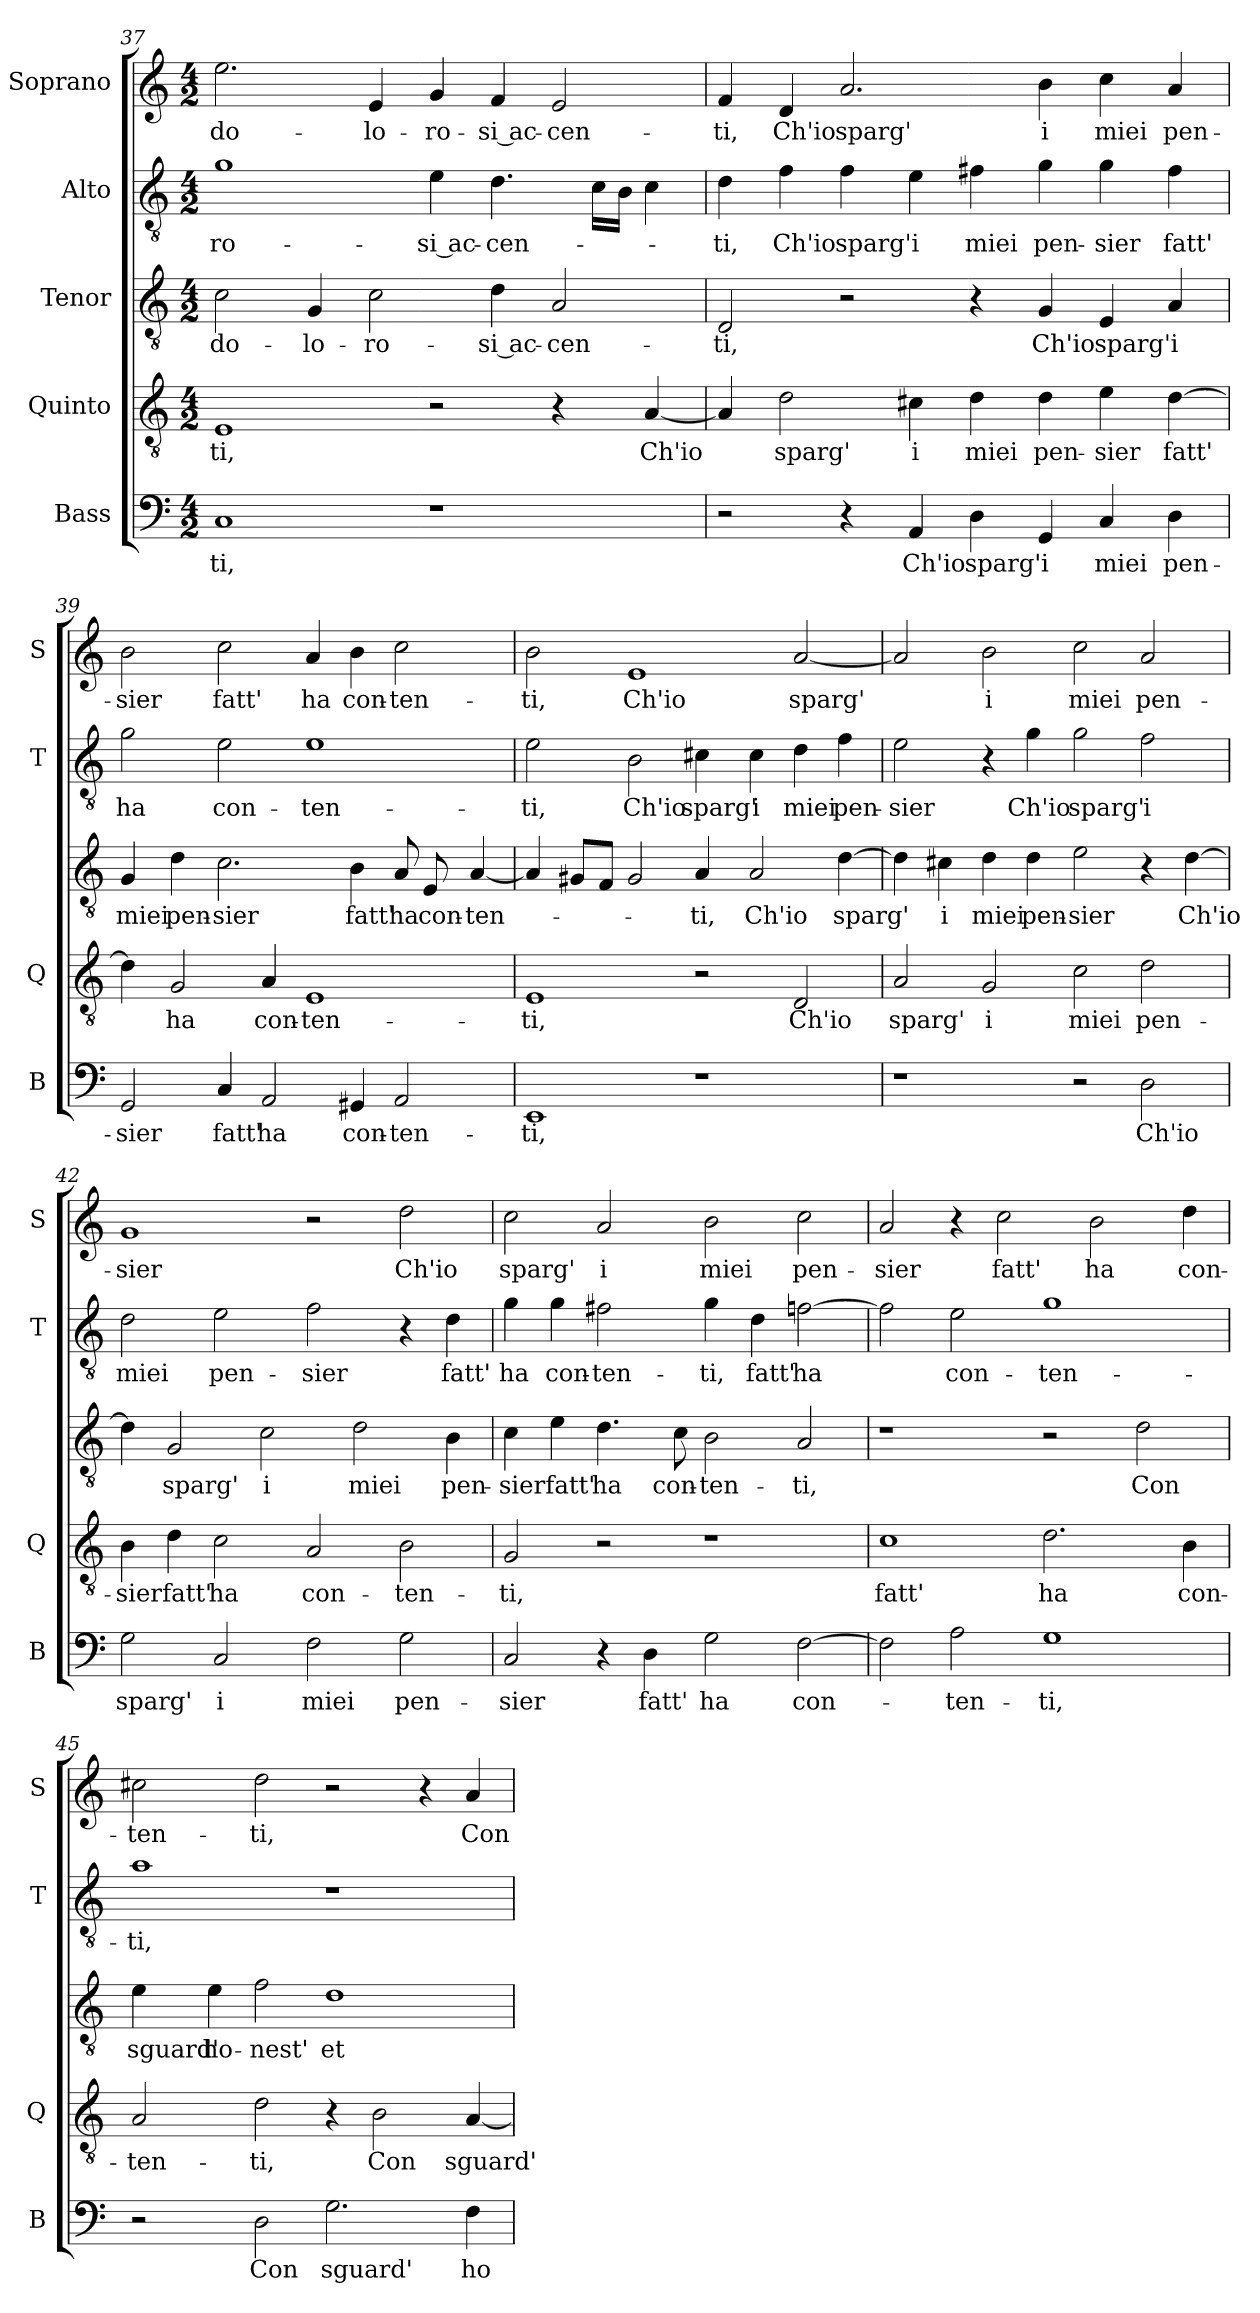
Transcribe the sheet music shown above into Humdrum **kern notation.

**kern	**text	**kern	**text	**kern	**text	**kern	**text	**kern	**text
*part5	*part5	*part4	*part4	*part3	*part3	*part2	*part2	*part1	*part1
*staff5	*staff5	*staff4	*staff4	*staff3	*staff3	*staff2	*staff2	*staff1	*staff1
*I"Bass	*	*I"Quinto	*	*I"Tenor	*	*I"Alto	*	*I"Soprano	*
*I'B	*	*I'Q	*	*	*	*I'T	*	*I'S	*
*clefF4	*	*clefGv2	*	*clefGv2	*	*clefGv2	*	*clefG2	*
*k[]	*	*k[]	*	*k[]	*	*k[]	*	*k[]	*
*C:	*	*C:	*	*C:	*	*C:	*	*C:	*
*M4/2	*	*M4/2	*	*M4/2	*	*M4/2	*	*M4/2	*
=37	=37	=37	=37	=37	=37	=37	=37	=37	=37
!	!LO:LY:b	!	!LO:LY:b	!	!LO:LY:b	!	!LO:LY:b	!	!LO:LY:b
1C	-ti,	1E	-ti,	2c\	do-	1g	-ro-	2.ee\	do-
!	!	!	!	!	!LO:LY:b	!	!	!	!
.	.	.	.	4G/	-lo-	.	.	.	.
!	!	!	!	!	!LO:LY:b	!	!	!	!LO:LY:b
.	.	.	.	2c\	-ro-	.	.	4e/	-lo-
!	!	!	!	!	!	!	!LO:LY:b	!	!LO:LY:b
1r	.	2r	.	.	.	4e\	-si ac-	4g/	-ro-
!	!	!	!	!	!LO:LY:b	!	!LO:LY:b	!	!LO:LY:b
.	.	.	.	4d\	-si ac-	4.d\	-cen-	4f/	-si ac-
!	!	!	!	!	!LO:LY:b	!	!	!	!LO:LY:b
.	.	4r	.	2A/	-cen-	.	.	2e/	-cen-
.	.	.	.	.	.	16c\LL	.	.	.
.	.	.	.	.	.	16B\JJ	.	.	.
!	!	!	!LO:LY:b	!	!	!	!	!	!
.	.	[4A/	Ch'io	.	.	4c\	.	.	.
=38	=38	=38	=38	=38	=38	=38	=38	=38	=38
!	!	!	!	!	!LO:LY:b	!	!LO:LY:b	!	!LO:LY:b
2r	.	4A/]	.	2D/	-ti,	4d\	-ti,	4f/	-ti,
!	!	!	!LO:LY:b	!	!	!	!LO:LY:b	!	!LO:LY:b
.	.	2d\	sparg'	.	.	4f\	Ch'io	4d/	Ch'io
!	!	!	!	!	!	!	!LO:LY:b	!	!LO:LY:b
4r	.	.	.	2r	.	4f\	sparg'	2.a/	sparg'
!	!LO:LY:b	!	!LO:LY:b	!	!	!	!LO:LY:b	!	!
4AA/	Ch'io	4c#X\	i	.	.	4e\	i	.	.
!	!LO:LY:b	!	!LO:LY:b	!	!	!	!LO:LY:b	!	!
4D\	sparg'	4d\	miei	4r	.	4f#X\	miei	.	.
!	!LO:LY:b	!	!LO:LY:b	!	!LO:LY:b	!	!LO:LY:b	!	!LO:LY:b
4GG/	i	4d\	pen-	4G/	Ch'io	4g\	pen-	4b\	i
!	!LO:LY:b	!	!LO:LY:b	!	!LO:LY:b	!	!LO:LY:b	!	!LO:LY:b
4C/	miei	4e\	-sier	4E/	sparg'	4g\	-sier	4cc\	miei
!	!LO:LY:b	!	!LO:LY:b	!	!LO:LY:b	!	!LO:LY:b	!	!LO:LY:b
4D\	pen-	[4d\	fatt'	4A/	i	4f#\	fatt'	4a/	pen-
!!LO:LB:g=z
=39	=39	=39	=39	=39	=39	=39	=39	=39	=39
!	!LO:LY:b	!	!	!	!LO:LY:b	!	!LO:LY:b	!	!LO:LY:b
2GG/	-sier	4d\]	.	4G/	miei	2g\	ha	2b\	-sier
!	!	!	!LO:LY:b	!	!LO:LY:b	!	!	!	!
.	.	2G/	ha	4d\	pen-	.	.	.	.
!	!LO:LY:b	!	!	!	!LO:LY:b	!	!LO:LY:b	!	!LO:LY:b
4C/	fatt'	.	.	2.c\	-sier	2e\	con-	2cc\	fatt'
!	!LO:LY:b	!	!LO:LY:b	!	!	!	!	!	!
2AA/	ha	4A/	con-	.	.	.	.	.	.
!	!	!	!LO:LY:b	!	!	!	!LO:LY:b	!	!LO:LY:b
.	.	1E	-ten-	.	.	1e	-ten-	4a/	ha
!	!LO:LY:b	!	!	!	!LO:LY:b	!	!	!	!LO:LY:b
4GG#X/	con-	.	.	4B\	fatt'	.	.	4b\	con-
!	!LO:LY:b	!	!	!	!LO:LY:b	!	!	!	!LO:LY:b
2AA/	-ten-	.	.	8A/	ha	.	.	2cc\	-ten-
!	!	!	!	!	!LO:LY:b	!	!	!	!
.	.	.	.	8E/	con-	.	.	.	.
!	!	!	!	!	!LO:LY:b	!	!	!	!
.	.	.	.	[4A/	-ten-	.	.	.	.
=40	=40	=40	=40	=40	=40	=40	=40	=40	=40
!	!LO:LY:b	!	!LO:LY:b	!	!	!	!LO:LY:b	!	!LO:LY:b
1EE	-ti,	1E	-ti,	4A/]	.	2e\	-ti,	2b\	-ti,
.	.	.	.	8G#X/L	.	.	.	.	.
.	.	.	.	8F/J	.	.	.	.	.
!	!	!	!	!	!	!	!LO:LY:b	!	!LO:LY:b
.	.	.	.	2G#/	.	2B\	Ch'io	1e	Ch'io
!	!	!	!	!	!LO:LY:b	!	!LO:LY:b	!	!
1r	.	2r	.	4A/	-ti,	4c#X\	sparg'	.	.
!	!	!	!	!	!LO:LY:b	!	!LO:LY:b	!	!
.	.	.	.	2A/	Ch'io	4c#\	i	.	.
!	!	!	!LO:LY:b	!	!	!	!LO:LY:b	!	!LO:LY:b
.	.	2D/	Ch'io	.	.	4d\	miei	[2a/	sparg'
!	!	!	!	!	!LO:LY:b	!	!LO:LY:b	!	!
.	.	.	.	[4d\	sparg'	4f\	pen-	.	.
=41	=41	=41	=41	=41	=41	=41	=41	=41	=41
!	!	!	!LO:LY:b	!	!	!	!LO:LY:b	!	!
1r	.	2A/	sparg'	4d\]	.	2e\	-sier	2a/]	.
!	!	!	!	!	!LO:LY:b	!	!	!	!
.	.	.	.	4c#X\	i	.	.	.	.
!	!	!	!LO:LY:b	!	!LO:LY:b	!	!	!	!LO:LY:b
.	.	2G/	i	4d\	miei	4r	.	2b\	i
!	!	!	!	!	!LO:LY:b	!	!LO:LY:b	!	!
.	.	.	.	4d\	pen-	4g\	Ch'io	.	.
!	!	!	!LO:LY:b	!	!LO:LY:b	!	!LO:LY:b	!	!LO:LY:b
2r	.	2c\	miei	2e\	-sier	2g\	sparg'	2cc\	miei
!	!LO:LY:b	!	!LO:LY:b	!	!	!	!LO:LY:b	!	!LO:LY:b
2D\	Ch'io	2d\	pen-	4r	.	2f\	i	2a/	pen-
!	!	!	!	!	!LO:LY:b	!	!	!	!
.	.	.	.	[4d\	Ch'io	.	.	.	.
!!LO:PB:g=z
=42	=42	=42	=42	=42	=42	=42	=42	=42	=42
!	!LO:LY:b	!	!LO:LY:b	!	!	!	!LO:LY:b	!	!LO:LY:b
2G\	sparg'	4B\	-sier	4d\]	.	2d\	miei	1g	-sier
!	!	!	!LO:LY:b	!	!LO:LY:b	!	!	!	!
.	.	4d\	fatt'	2G/	sparg'	.	.	.	.
!	!LO:LY:b	!	!LO:LY:b	!	!	!	!LO:LY:b	!	!
2C/	i	2c\	ha	.	.	2e\	pen-	.	.
!	!	!	!	!	!LO:LY:b	!	!	!	!
.	.	.	.	2c\	i	.	.	.	.
!	!LO:LY:b	!	!LO:LY:b	!	!	!	!LO:LY:b	!	!
2F\	miei	2A/	con-	.	.	2f\	-sier	2r	.
!	!	!	!	!	!LO:LY:b	!	!	!	!
.	.	.	.	2d\	miei	.	.	.	.
!	!LO:LY:b	!	!LO:LY:b	!	!	!	!	!	!LO:LY:b
2G\	pen-	2B\	-ten-	.	.	4r	.	2dd\	Ch'io
!	!	!	!	!	!LO:LY:b	!	!LO:LY:b	!	!
.	.	.	.	4B\	pen-	4d\	fatt'	.	.
=43	=43	=43	=43	=43	=43	=43	=43	=43	=43
!	!LO:LY:b	!	!LO:LY:b	!	!LO:LY:b	!	!LO:LY:b	!	!LO:LY:b
2C/	-sier	2G/	-ti,	4c\	-sier	4g\	ha	2cc\	sparg'
!	!	!	!	!	!LO:LY:b	!	!LO:LY:b	!	!
.	.	.	.	4e\	fatt'	4g\	con-	.	.
!	!	!	!	!	!LO:LY:b	!	!LO:LY:b	!	!LO:LY:b
4r	.	2r	.	4.d\	ha	2f#X\	-ten-	2a/	i
!	!LO:LY:b	!	!	!	!	!	!	!	!
4D\	fatt'	.	.	.	.	.	.	.	.
!	!	!	!	!	!LO:LY:b	!	!	!	!
.	.	.	.	8c\	con-	.	.	.	.
!	!LO:LY:b	!	!	!	!LO:LY:b	!	!LO:LY:b	!	!LO:LY:b
2G\	ha	1r	.	2B\	-ten-	4g\	-ti,	2b\	miei
!	!	!	!	!	!	!	!LO:LY:b	!	!
.	.	.	.	.	.	4d\	fatt'	.	.
!	!LO:LY:b	!	!	!	!LO:LY:b	!	!LO:LY:b	!	!LO:LY:b
[2F\	con-	.	.	2A/	-ti,	[2fn\	ha	2cc\	pen-
=44	=44	=44	=44	=44	=44	=44	=44	=44	=44
!	!	!	!LO:LY:b	!	!	!	!	!	!LO:LY:b
2F\]	.	1c	fatt'	1r	.	2f\]	.	2a/	-sier
!	!LO:LY:b	!	!	!	!	!	!LO:LY:b	!	!
2A\	-ten-	.	.	.	.	2e\	con-	4r	.
!	!	!	!	!	!	!	!	!	!LO:LY:b
.	.	.	.	.	.	.	.	2cc\	fatt'
!	!LO:LY:b	!	!LO:LY:b	!	!	!	!LO:LY:b	!	!
1G	-ti,	2.d\	ha	2r	.	1g	-ten-	.	.
!	!	!	!	!	!	!	!	!	!LO:LY:b
.	.	.	.	.	.	.	.	2b\	ha
!	!	!	!	!	!LO:LY:b	!	!	!	!
.	.	.	.	2d\	Con	.	.	.	.
!	!	!	!LO:LY:b	!	!	!	!	!	!LO:LY:b
.	.	4B\	con-	.	.	.	.	4dd\	con-
!!LO:LB:g=z
=45	=45	=45	=45	=45	=45	=45	=45	=45	=45
!	!	!	!LO:LY:b	!	!LO:LY:b	!	!LO:LY:b	!	!LO:LY:b
2r	.	2A/	-ten-	4e\	sguard'	1a	-ti,	2cc#X\	-ten-
!	!	!	!	!	!LO:LY:b	!	!	!	!
.	.	.	.	4e\	ho-	.	.	.	.
!	!LO:LY:b	!	!LO:LY:b	!	!LO:LY:b	!	!	!	!LO:LY:b
2D\	Con	2d\	-ti,	2f\	-nest'	.	.	2dd\	-ti,
!	!LO:LY:b	!	!	!	!LO:LY:b	!	!	!	!
2.G\	sguard'	4r	.	1d	et	1r	.	2r	.
!	!	!	!LO:LY:b	!	!	!	!	!	!
.	.	2B\	Con	.	.	.	.	.	.
.	.	.	.	.	.	.	.	4r	.
!	!LO:LY:b	!	!LO:LY:b	!	!	!	!	!	!LO:LY:b
4F\	ho-	[4A/	sguard'	.	.	.	.	4a/	Con
=	=	=	=	=	=	=	=	=	=
*-	*-	*-	*-	*-	*-	*-	*-	*-	*-
